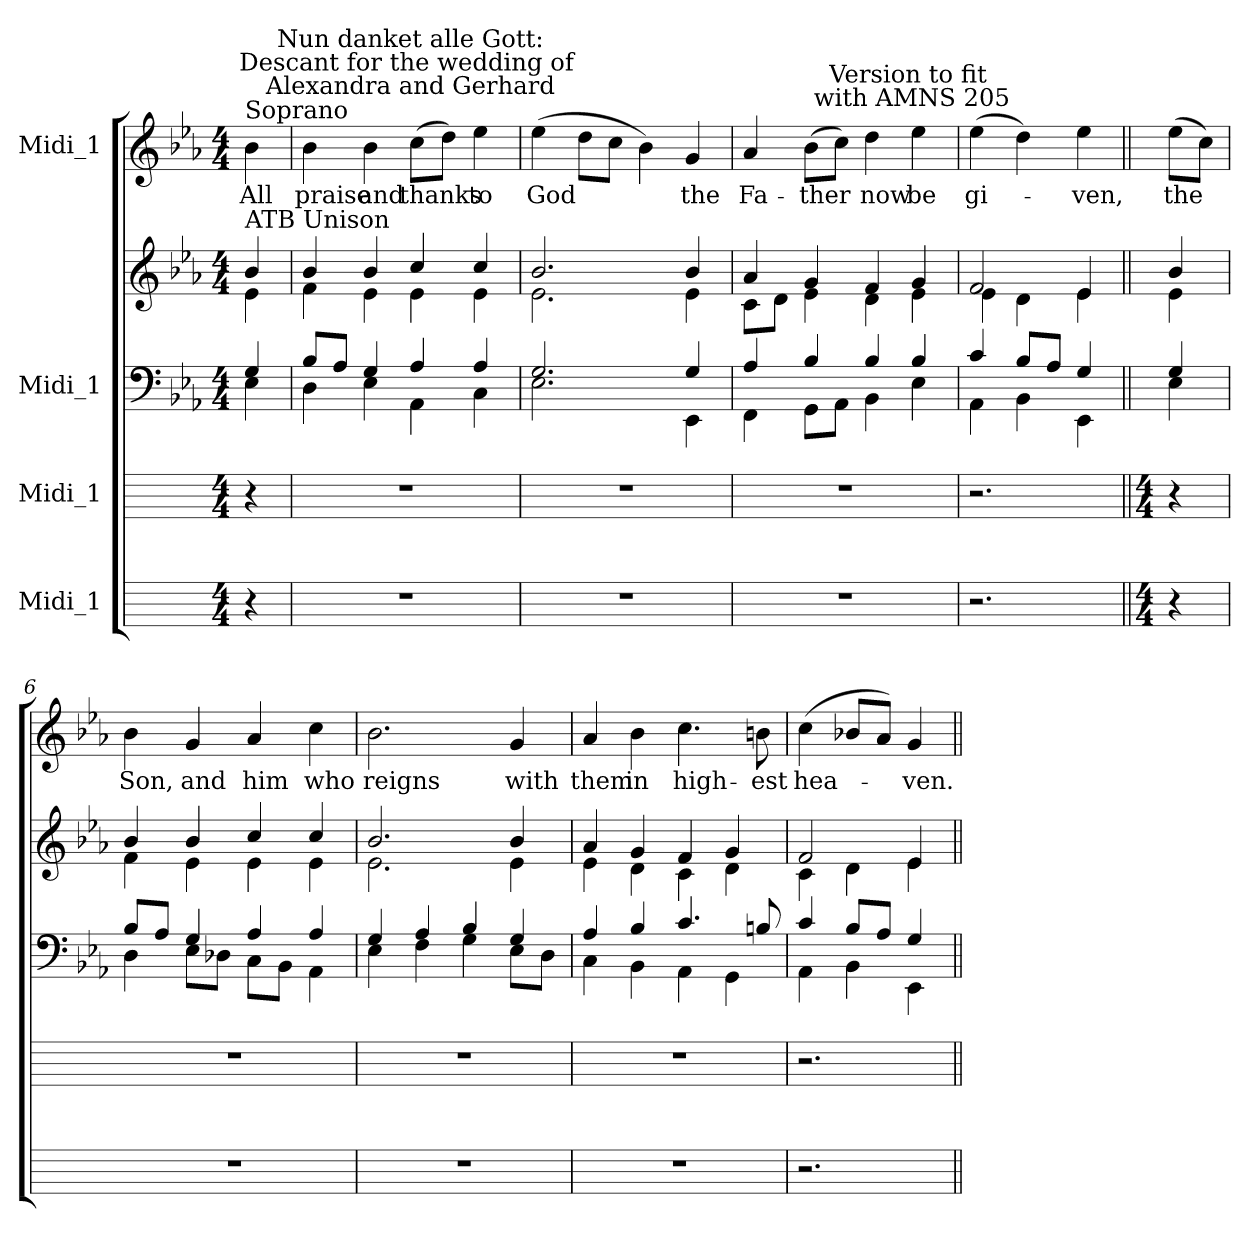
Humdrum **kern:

**kern	**kern	**kern	**kern	**kern	**text
*part4	*part3	*part2	*part2	*part1	*part1
*staff5	*staff4	*staff3	*staff2	*staff1	*staff1
*I"Midi_1	*I"Midi_1	*I"Midi_1	*	*I"Midi_1	*
*	*	*clefF4	*clefG2	*clefG2	*
*	*	*k[b-e-a-]	*k[b-e-a-]	*k[b-e-a-]	*
*	*	*E-:	*E-:	*E-:	*
*M4/4	*M4/4	*M4/4	*M4/4	*M4/4	*
=	=	=	=	=	=
*	*	*^	*^	*	*
!	!	!	!	!	!	!LO:TX:a:t=Soprano	!
!	!	!	!	!LO:TX:a:t=ATB Unison	!	!	!
!	!	!	!	!	!	!	!LO:LY:b
4r	4r	4G/	4E-\	4b-/	4e-\	4b-	All
=1	=1	=1	=1	=1	=1	=1	=1
!	!	!	!	!	!	!	!LO:LY:b
1r	1r	8B-/L	4D\	4b-/	4f\	4b-	praise
.	.	8A-/J	.	.	.	.	.
!	!	!	!	!	!	!	!LO:LY:b
.	.	4G/	4E-\	4b-/	4e-\	4b-	and
!	!	!	!	!	!	!LO:TX:a:cj:t=Nun danket alle Gott&colon;\nDescant for the wedding of \nAlexandra and Gerhard	!
!	!	!	!	!	!	!	!LO:LY:b
.	.	4A-/	4AA-\	4cc/	4e-\	(>8ccL	thanks
.	.	.	.	.	.	8ddJ)	.
!	!	!	!	!	!	!	!LO:LY:b
.	.	4A-/	4C\	4cc/	4e-\	4ee-	to
=2	=2	=2	=2	=2	=2	=2	=2
!	!	!	!	!	!	!	!LO:LY:b
1r	1r	2.G/	2.E-\	2.b-/	2.e-\	(>4ee-	God
.	.	.	.	.	.	8ddL	.
.	.	.	.	.	.	8ccJ	.
.	.	.	.	.	.	4b-)	.
!	!	!	!	!	!	!	!LO:LY:b
.	.	4G/	4EE-\	4b-/	4e-\	4g	the
=3	=3	=3	=3	=3	=3	=3	=3
!	!	!	!	!	!	!	!LO:LY:b
1r	1r	4A-/	4FF\	4a-/	8c\L	4a-	Fa-
.	.	.	.	.	8d\J	.	.
!	!	!	!	!	!	!	!LO:LY:b
.	.	4B-/	8GG\L	4g/	4e-\	(>8b-L	-ther
.	.	.	8AA-\J	.	.	8ccJ)	.
!	!	!	!	!	!	!	!LO:LY:b
.	.	4B-/	4BB-\	4f/	4d\	4dd	now
!	!	!	!	!	!	!LO:TX:a:cj:t=Version to fit \nwith AMNS 205	!
!	!	!	!	!	!	!	!LO:LY:b
.	.	4B-/	4E-\	4g/	4e-\	4ee-	be
=4	=4	=4	=4	=4	=4	=4	=4
!	!	!	!	!	!	!	!LO:LY:b
2.r	2.r	4c/	4AA-\	2f/	4e-\	(>4ee-	gi-
.	.	8B-/L	4BB-\	.	4d\	4dd)	.
.	.	8A-/J	.	.	.	.	.
!	!	!	!	!	!	!	!LO:LY:b
.	.	4G/	4EE-\	4e-/	4e-\	4ee-	-ven,
!!LO:LB:g=z
=5||	=5||	=5||	=5||	=5||	=5||	=5||	=5||
*M4/4	*M4/4	*	*	*	*	*	*
!	!	!	!	!	!	!	!LO:LY:b
4r	4r	4G/	4E-\	4b-/	4e-\	(>8ee-L	the
.	.	.	.	.	.	8ccJ)	.
=6	=6	=6	=6	=6	=6	=6	=6
!	!	!	!	!	!	!	!LO:LY:b
1r	1r	8B-/L	4D\	4b-/	4f\	4b-	Son,
.	.	8A-/J	.	.	.	.	.
!	!	!	!	!	!	!	!LO:LY:b
.	.	4G/	8E-\L	4b-/	4e-\	4g	and
.	.	.	8D-X\J	.	.	.	.
!	!	!	!	!	!	!	!LO:LY:b
.	.	4A-/	8C\L	4cc/	4e-\	4a-	him
.	.	.	8BB-\J	.	.	.	.
!	!	!	!	!	!	!	!LO:LY:b
.	.	4A-/	4AA-\	4cc/	4e-\	4cc	who
=7	=7	=7	=7	=7	=7	=7	=7
!	!	!	!	!	!	!	!LO:LY:b
1r	1r	4G/	4E-\	2.b-/	2.e-\	2.b-	reigns
.	.	4A-/	4F\	.	.	.	.
.	.	4B-/	4G\	.	.	.	.
!	!	!	!	!	!	!	!LO:LY:b
.	.	4G/	8E-\L	4b-/	4e-\	4g	with
.	.	.	8D\J	.	.	.	.
=8	=8	=8	=8	=8	=8	=8	=8
!	!	!	!	!	!	!	!LO:LY:b
1r	1r	4A-/	4C\	4a-/	4e-\	4a-	them
!	!	!	!	!	!	!	!LO:LY:b
.	.	4B-/	4BB-\	4g/	4d\	4b-	in
!	!	!	!	!	!	!	!LO:LY:b
.	.	4.c/	4AA-\	4f/	4c\	4.cc	high-
.	.	.	4GG\	4g/	4d\	.	.
!	!	!	!	!	!	!	!LO:LY:b
.	.	8Bn/	.	.	.	8bn	-est
=9	=9	=9	=9	=9	=9	=9	=9
!	!	!	!	!	!	!	!LO:LY:b
2.r	2.r	4c/	4AA-\	2f/	4c\	(>4cc	hea-
.	.	8B-/L	4BB-\	.	4d\	8b-XL	.
.	.	8A-/J	.	.	.	8a-J)	.
!	!	!	!	!	!	!	!LO:LY:b
.	.	4G/	4EE-\	4e-/	4e-\	4g	-ven.
*	*	*v	*v	*	*	*	*
*	*	*	*v	*v	*	*
=||	=||	=||	=||	=||	=||
*-	*-	*-	*-	*-	*-
